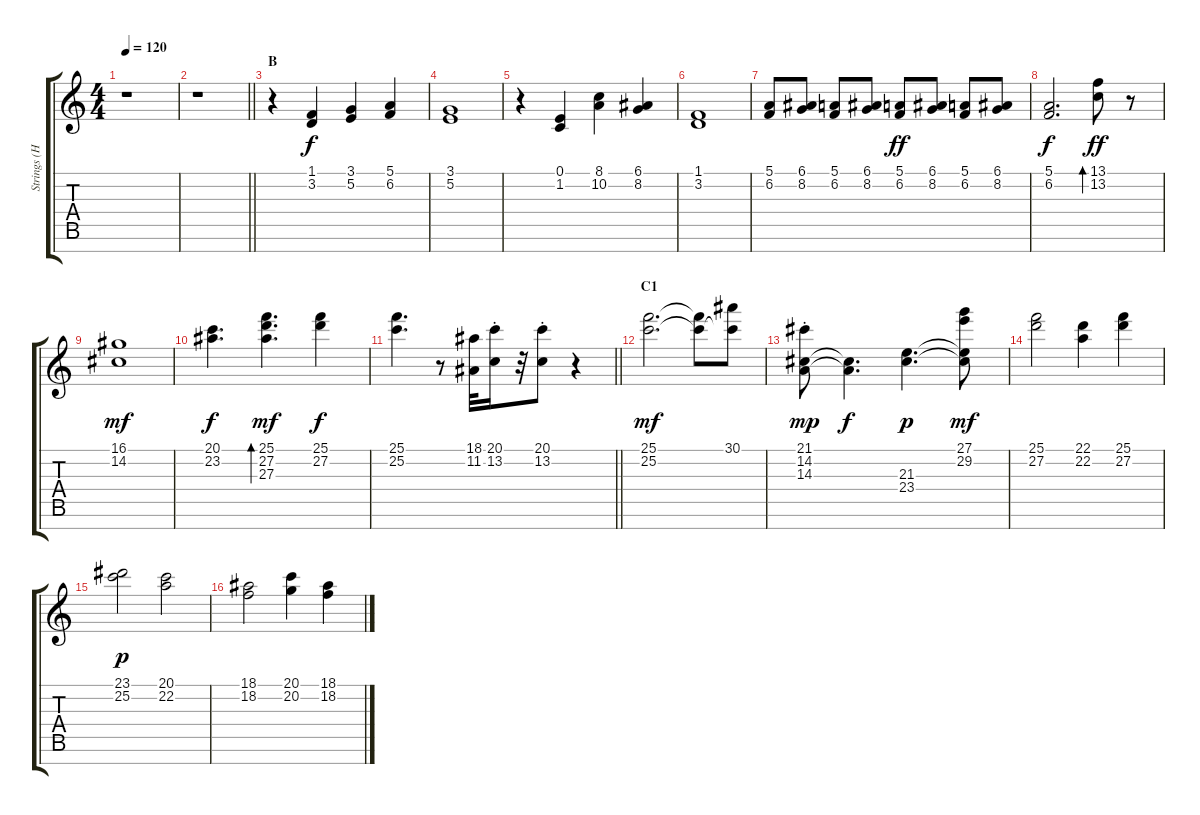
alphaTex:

\track ("Strings (H/M)" "Strings (H") {instrument stringensemble2}
\staff {score tabs}
\tuning (E4 B3 G3 D3 A2 E2 B1) {hide}
\ts (4 4)
\tempo 120
\clef g2
\ks c
r.1{dy f} |
\barLineRight lightlight
r.1 |
\section ("" "B")
r.4{volume 11} (1.1 3.2).4 (3.1 5.2).4 (5.1 6.2).4 |
(3.1 5.2).1 |
r.4 (0.1 1.2).4 (8.1 10.2).4 (6.1 8.2).4 |
(1.1 3.2).1 |
(5.1 6.2).8 (6.1 8.2).8 (5.1 6.2).8 (6.1 8.2).8 (5.1 6.2).8{dy ff} (6.1 8.2).8 (5.1 6.2).8 (6.1 8.2).8 |
(5.1 6.2).2{d dy f} (13.1 13.2).8{bd 240 dy ff} r.8 |
(16.1 14.2).1{dy mf} |
(20.1 23.2).4{d dy f volume 11 instrument stringensemble1} (25.1 27.2 27.3).4{d bd 60 dy mf} (25.1 27.2).4{dy f} |
\barLineRight lightlight
(25.1 25.2).4{d} r.8 (18.1 11.2).32 (20.1{st} 13.2{st}).16 r.32 (20.1{st} 13.2{st}).8 r.4 |
\section ("" "C1")
(25.1 25.2).2{d dy mf volume 9 instrument tremolostrings} (25.1{t} 25.2{t}).8 (30.1 25.2{t}).8 |
(21.1{st} 14.2 14.3).8{dy mp} (14.2{t} 14.3{t}).4{d dy f} (21.3 23.4).4{d dy p} (27.1 29.2 21.3{t} 23.4{t}).8{dy mf} |
(25.1 27.2).2 (22.1 22.2).4 (25.1 27.2).4 |
(23.1 25.2).2{dy p instrument stringensemble1} (20.1 22.2).2 |
(18.1 18.2).2 (20.1 20.2).4 (18.1 18.2).4
